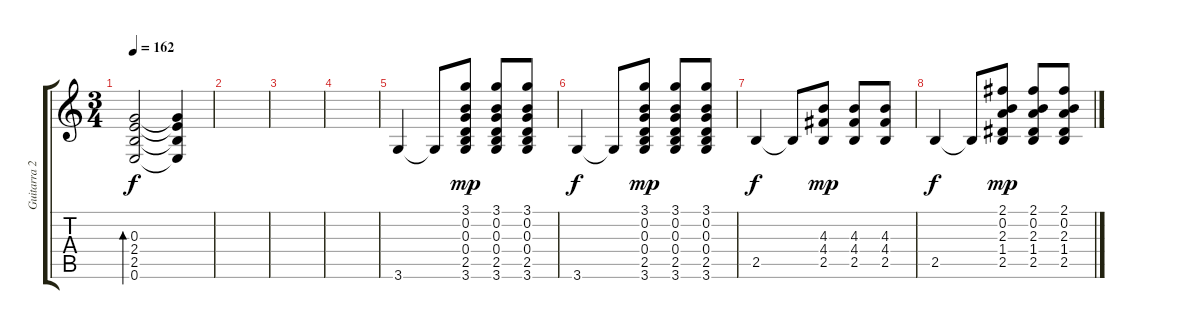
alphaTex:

\track ("Guitarra 2" "Guitarra 2") {instrument acousticguitarsteel}
\staff {score tabs}
\tuning (E4 B3 G3 D3 A2 E2) {hide}
\ts (3 4)
\tempo 162
\clef g2
\ks c
(0.3 2.4 2.5 0.6).2{bd 480 dy f} (0.3{t} 2.4{t} 2.5{t} 0.6{t}).4 |
|
|
|
3.6.4 3.6{t}.8 (3.1 0.2 0.3 0.4 2.5 3.6).8{dy mp} (3.1 0.2 0.3 0.4 2.5 3.6).8 (3.1 0.2 0.3 0.4 2.5 3.6).8 |
3.6.4{dy f} 3.6{t}.8 (3.1 0.2 0.3 0.4 2.5 3.6).8{dy mp} (3.1 0.2 0.3 0.4 2.5 3.6).8 (3.1 0.2 0.3 0.4 2.5 3.6).8 |
2.5.4{dy f} 2.5{t}.8 (4.3 4.4 2.5).8{dy mp} (4.3 4.4 2.5).8 (4.3 4.4 2.5).8 |
2.5.4{dy f} 2.5{t}.8 (2.1 0.2 2.3 1.4 2.5).8{dy mp} (2.1 0.2 2.3 1.4 2.5).8 (2.1 0.2 2.3 1.4 2.5).8
